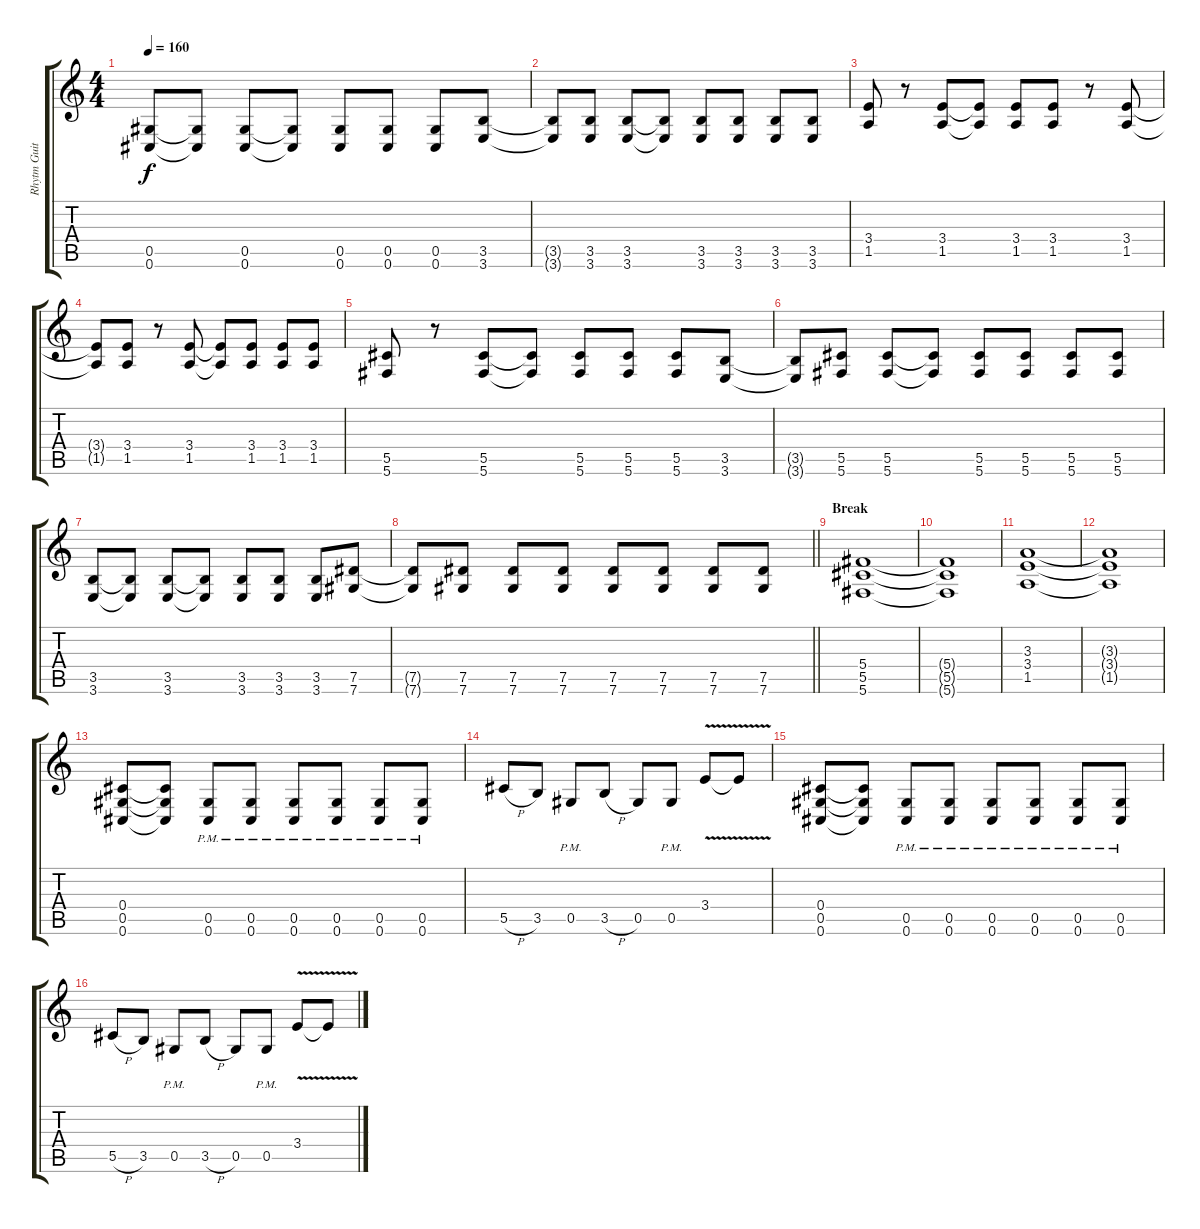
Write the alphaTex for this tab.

\track ("Rhytm Guitar [L]" "Rhytm Guit") {instrument distortionguitar}
\staff {score tabs}
\tuning (Eb4 Bb3 Gb3 Db3 Ab2 Db2) {hide}
\ts (4 4)
\tempo 160
\clef g2
\ks c
(0.5 0.6).8{dy f} (0.5{t} 0.6{t}).8 (0.5 0.6).8 (0.5{t} 0.6{t}).8 (0.5 0.6).8 (0.5 0.6).8 (0.5 0.6).8 (3.5 3.6).8 |
(3.5{t} 3.6{t}).8 (3.5 3.6).8 (3.5 3.6).8 (3.5{t} 3.6{t}).8 (3.5 3.6).8 (3.5 3.6).8 (3.5 3.6).8 (3.5 3.6).8 |
(3.4 1.5).8 r.8 (3.4 1.5).8 (3.4{t} 1.5{t}).8 (3.4 1.5).8 (3.4 1.5).8 r.8 (3.4 1.5).8 |
(3.4{t} 1.5{t}).8 (3.4 1.5).8 r.8 (3.4 1.5).8 (3.4{t} 1.5{t}).8 (3.4 1.5).8 (3.4 1.5).8 (3.4 1.5).8 |
(5.5 5.6).8 r.8 (5.5 5.6).8 (5.5{t} 5.6{t}).8 (5.5 5.6).8 (5.5 5.6).8 (5.5 5.6).8 (3.5 3.6).8 |
(3.5{t} 3.6{t}).8 (5.5 5.6).8 (5.5 5.6).8 (5.5{t} 5.6{t}).8 (5.5 5.6).8 (5.5 5.6).8 (5.5 5.6).8 (5.5 5.6).8 |
(3.5 3.6).8 (3.5{t} 3.6{t}).8 (3.5 3.6).8 (3.5{t} 3.6{t}).8 (3.5 3.6).8 (3.5 3.6).8 (3.5 3.6).8 (7.5 7.6).8 |
\barLineRight lightlight
(7.5{t} 7.6{t}).8 (7.5 7.6).8 (7.5 7.6).8 (7.5 7.6).8 (7.5 7.6).8 (7.5 7.6).8 (7.5 7.6).8 (7.5 7.6).8 |
\section ("" "Break")
(5.4 5.5 5.6).1 |
(5.4{t} 5.5{t} 5.6{t}).1 |
(3.3 3.4 1.5).1 |
(3.3{t} 3.4{t} 1.5{t}).1 |
(0.4 0.5 0.6).8 (0.4{t} 0.5{t} 0.6{t}).8 (0.5{pm} 0.6{pm}).8 (0.5{pm} 0.6{pm}).8 (0.5{pm} 0.6{pm}).8 (0.5{pm} 0.6{pm}).8 (0.5{pm} 0.6{pm}).8 (0.5{pm} 0.6{pm}).8 |
5.5{h}.8 3.5.8 0.5{pm}.8 3.5{h}.8 0.5.8 0.5{pm}.8 3.4{v}.8 3.4{t}.8 |
(0.4 0.5 0.6).8 (0.4{t} 0.5{t} 0.6{t}).8 (0.5{pm} 0.6{pm}).8 (0.5{pm} 0.6{pm}).8 (0.5{pm} 0.6{pm}).8 (0.5{pm} 0.6{pm}).8 (0.5{pm} 0.6{pm}).8 (0.5{pm} 0.6{pm}).8 |
5.5{h}.8 3.5.8 0.5{pm}.8 3.5{h}.8 0.5.8 0.5{pm}.8 3.4{v}.8 3.4{t}.8
